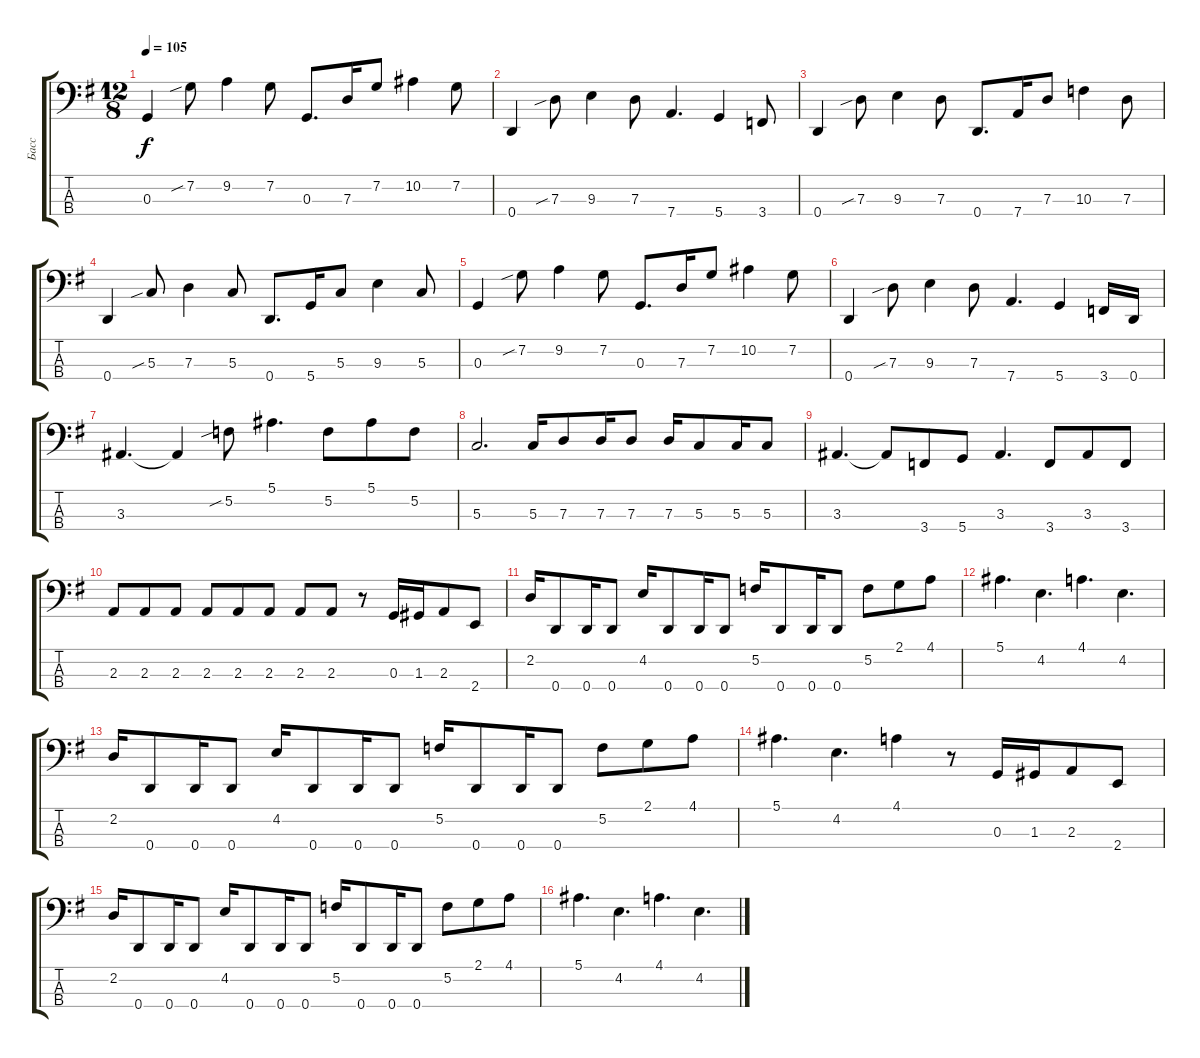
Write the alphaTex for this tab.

\track ("Басс" "Басс") {instrument electricbassfinger}
\staff {score tabs}
\tuning (F2 C2 G1 D1) {hide}
\ts (12 8)
\tempo 105
\clef f4
\ks eminor
0.3.4{dy f} 7.2{sib}.8 9.2.4 7.2.8 0.3.8{d} 7.3.16 7.2.8 10.2.4 7.2.8 |
0.4.4 7.3{sib}.8 9.3.4 7.3.8 7.4.4{d} 5.4.4 3.4.8 |
0.4.4 7.3{sib}.8 9.3.4 7.3.8 0.4.8{d} 7.4.16 7.3.8 10.3.4 7.3.8 |
0.4.4 5.3{sib}.8 7.3.4 5.3.8 0.4.8{d} 5.4.16 5.3.8 9.3.4 5.3.8 |
0.3.4 7.2{sib}.8 9.2.4 7.2.8 0.3.8{d} 7.3.16 7.2.8 10.2.4 7.2.8 |
0.4.4 7.3{sib}.8 9.3.4 7.3.8 7.4.4{d} 5.4.4 3.4.16 0.4.16 |
3.3.4{d} 3.3{t}.4 5.2{sib}.8 5.1.4{d} 5.2.8 5.1.8 5.2.8 |
5.3.2{d} 5.3.16 7.3.8 7.3.16 7.3.8 7.3.16 5.3.8 5.3.16 5.3.8 |
3.3.4{d} 3.3{t}.8 3.4.8 5.4.8 3.3.4{d} 3.4.8 3.3.8 3.4.8 |
2.3.8 2.3.8 2.3.8 2.3.8 2.3.8 2.3.8 2.3.8 2.3.8 r.8 0.3.16 1.3.16 2.3.8 2.4.8 |
2.2.16 0.4.8 0.4.16 0.4.8 4.2.16 0.4.8 0.4.16 0.4.8 5.2.16 0.4.8 0.4.16 0.4.8 5.2.8 2.1.8 4.1.8 |
5.1.4{d} 4.2.4{d} 4.1.4{d} 4.2.4{d} |
2.2.16 0.4.8 0.4.16 0.4.8 4.2.16 0.4.8 0.4.16 0.4.8 5.2.16 0.4.8 0.4.16 0.4.8 5.2.8 2.1.8 4.1.8 |
5.1.4{d} 4.2.4{d} 4.1.4 r.8 0.3.16 1.3.16 2.3.8 2.4.8 |
2.2.16 0.4.8 0.4.16 0.4.8 4.2.16 0.4.8 0.4.16 0.4.8 5.2.16 0.4.8 0.4.16 0.4.8 5.2.8 2.1.8 4.1.8 |
5.1.4{d} 4.2.4{d} 4.1.4{d} 4.2.4{d}
